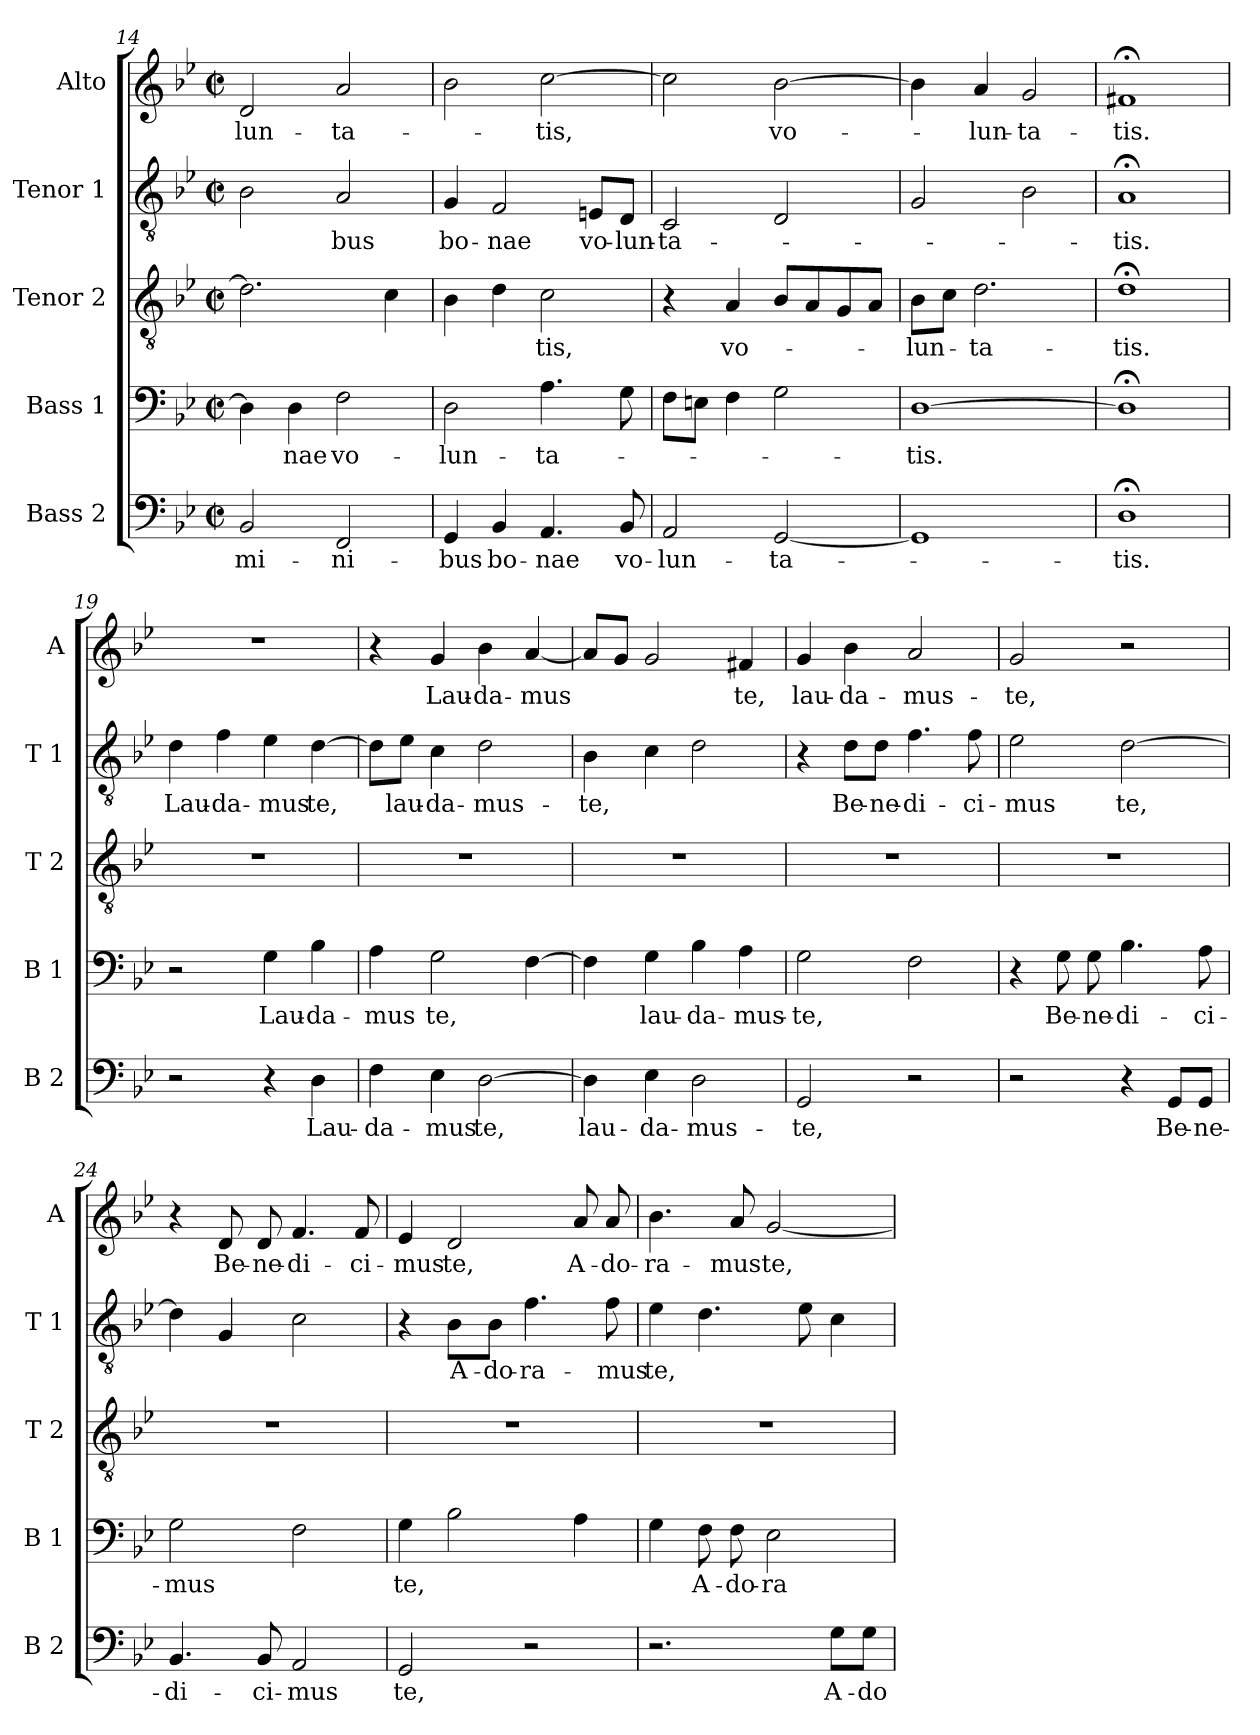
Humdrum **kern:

**kern	**text	**kern	**text	**kern	**text	**kern	**text	**kern	**text
*part5	*part5	*part4	*part4	*part3	*part3	*part2	*part2	*part1	*part1
*staff5	*staff5	*staff4	*staff4	*staff3	*staff3	*staff2	*staff2	*staff1	*staff1
*I"Bass 2	*	*I"Bass 1	*	*I"Tenor 2	*	*I"Tenor 1	*	*I"Alto	*
*I'B 2	*	*I'B 1	*	*I'T 2	*	*I'T 1	*	*I'A	*
!!LO:PB:g=z
*clefF4	*	*clefF4	*	*clefGv2	*	*clefGv2	*	*clefG2	*
*k[b-e-]	*	*k[b-e-]	*	*k[b-e-]	*	*k[b-e-]	*	*k[b-e-]	*
*B-:	*	*B-:	*	*B-:	*	*B-:	*	*B-:	*
*M2/2	*	*M2/2	*	*M2/2	*	*M2/2	*	*M2/2	*
*met(c|)	*	*met(c|)	*	*met(c|)	*	*met(c|)	*	*met(c|)	*
=14	=14	=14	=14	=14	=14	=14	=14	=14	=14
!	!LO:LY:b	!	!	!	!	!	!	!	!LO:LY:b
2BB-/	-mi-	4D\]	.	2.d\]	.	2B-\	.	2d/	-lun-
!	!	!	!LO:LY:b	!	!	!	!	!	!
.	.	4D\	-nae	.	.	.	.	.	.
!	!LO:LY:b	!	!LO:LY:b	!	!	!	!LO:LY:b	!	!LO:LY:b
2FF/	-ni-	2F\	vo-	.	.	2A/	-bus	2a/	-ta-
.	.	.	.	4c\	.	.	.	.	.
=15	=15	=15	=15	=15	=15	=15	=15	=15	=15
!	!LO:LY:b	!	!LO:LY:b	!	!	!	!LO:LY:b	!	!
4GG/	-bus	2D\	-lun-	4B-\	.	4G/	bo-	2b-\	.
!	!LO:LY:b	!	!	!	!	!	!LO:LY:b	!	!
4BB-/	bo-	.	.	4d\	.	2F/	-nae	.	.
!	!LO:LY:b	!	!LO:LY:b	!	!LO:LY:b	!	!	!	!LO:LY:b
4.AA/	-nae	4.A\	-ta-	2c\	-tis,	.	.	[2cc\	-tis,
!	!	!	!	!	!	!	!LO:LY:b	!	!
.	.	.	.	.	.	8En/L	vo-	.	.
!	!LO:LY:b	!	!	!	!	!	!LO:LY:b	!	!
8BB-/	vo-	8G\	.	.	.	8D/J	-lun-	.	.
=16	=16	=16	=16	=16	=16	=16	=16	=16	=16
!	!LO:LY:b	!	!	!	!	!	!LO:LY:b	!	!
2AA/	-lun-	8F\L	.	4r	.	2C/	-ta-	2cc\]	.
.	.	8En\J	.	.	.	.	.	.	.
!	!	!	!	!	!LO:LY:b	!	!	!	!
.	.	4F\	.	4A/	vo-	.	.	.	.
!	!LO:LY:b	!	!	!	!	!	!	!	!LO:LY:b
[2GG/	-ta-	2G\	.	8B-/L	.	2D/	.	[2b-\	vo-
.	.	.	.	8A/	.	.	.	.	.
.	.	.	.	8G/	.	.	.	.	.
.	.	.	.	8A/J	.	.	.	.	.
=17	=17	=17	=17	=17	=17	=17	=17	=17	=17
!	!	!	!LO:LY:b	!	!LO:LY:b	!	!	!	!
1GG]	.	[1D	-tis.	8B-\L	-lun-	2G/	.	4b-\]	.
.	.	.	.	8c\J	.	.	.	.	.
!	!	!	!	!	!LO:LY:b	!	!	!	!LO:LY:b
.	.	.	.	2.d\	-ta-	.	.	4a/	-lun-
!	!	!	!	!	!	!	!	!	!LO:LY:b
.	.	.	.	.	.	2B-\	.	2g/	-ta-
=18	=18	=18	=18	=18	=18	=18	=18	=18	=18
!	!LO:LY:b	!	!	!	!LO:LY:b	!	!LO:LY:b	!	!LO:LY:b
1D;<	-tis.	1D;<]	.	1d;<	-tis.	1A;<	-tis.	1f#X;<	-tis.
=19	=19	=19	=19	=19	=19	=19	=19	=19	=19
!	!	!	!	!	!	!	!LO:LY:b	!	!
2r	.	2r	.	1r	.	4d\	Lau-	1r	.
!	!	!	!	!	!	!	!LO:LY:b	!	!
.	.	.	.	.	.	4f\	-da-	.	.
!	!	!	!LO:LY:b	!	!	!	!LO:LY:b	!	!
4r	.	4G\	Lau-	.	.	4e-\	-mus	.	.
!	!LO:LY:b	!	!LO:LY:b	!	!	!	!LO:LY:b	!	!
4D\	Lau-	4B-\	-da-	.	.	[4d\	te,	.	.
!!LO:LB:g=z
=20	=20	=20	=20	=20	=20	=20	=20	=20	=20
!	!LO:LY:b	!	!LO:LY:b	!	!	!	!	!	!
4F\	-da-	4A\	-mus	1r	.	8d\L]	.	4r	.
!	!	!	!	!	!	!	!LO:LY:b	!	!
.	.	.	.	.	.	8e-\J	lau-	.	.
!	!LO:LY:b	!	!LO:LY:b	!	!	!	!LO:LY:b	!	!LO:LY:b
4E-\	-mus	2G\	te,	.	.	4c\	-da-	4g/	Lau-
!	!LO:LY:b	!	!	!	!	!	!LO:LY:b	!	!LO:LY:b
[2D\	te,	.	.	.	.	2d\	-mus-	4b-\	-da-
!	!	!	!	!	!	!	!	!	!LO:LY:b
.	.	[4F\	.	.	.	.	.	[4a/	-mus
=21	=21	=21	=21	=21	=21	=21	=21	=21	=21
!	!LO:LY:b	!	!	!	!	!	!LO:LY:b	!	!
4D\]	lau-	4F\]	.	1r	.	4B-\	-te,	8a/L]	.
.	.	.	.	.	.	.	.	8g/J	.
!	!LO:LY:b	!	!LO:LY:b	!	!	!	!	!	!
4E-\	-da-	4G\	lau-	.	.	4c\	.	2g/	.
!	!LO:LY:b	!	!LO:LY:b	!	!	!	!	!	!
2D\	-mus-	4B-\	-da-	.	.	2d\	.	.	.
!	!	!	!LO:LY:b	!	!	!	!	!	!LO:LY:b
.	.	4A\	-mus-	.	.	.	.	4f#X/	te,
=22	=22	=22	=22	=22	=22	=22	=22	=22	=22
!	!LO:LY:b	!	!LO:LY:b	!	!	!	!	!	!LO:LY:b
2GG/	-te,	2G\	-te,	1r	.	4r	.	4g/	lau-
!	!	!	!	!	!	!	!LO:LY:b	!	!LO:LY:b
.	.	.	.	.	.	8d\L	Be-	4b-\	-da-
!	!	!	!	!	!	!	!LO:LY:b	!	!
.	.	.	.	.	.	8d\J	-ne-	.	.
!	!	!	!	!	!	!	!LO:LY:b	!	!LO:LY:b
2r	.	2F\	.	.	.	4.f\	-di-	2a/	-mus-
!	!	!	!	!	!	!	!LO:LY:b	!	!
.	.	.	.	.	.	8f\	-ci-	.	.
=23	=23	=23	=23	=23	=23	=23	=23	=23	=23
!	!	!	!	!	!	!	!LO:LY:b	!	!LO:LY:b
2r	.	4r	.	1r	.	2e-\	-mus	2g/	-te,
!	!	!	!LO:LY:b	!	!	!	!	!	!
.	.	8G\	Be-	.	.	.	.	.	.
!	!	!	!LO:LY:b	!	!	!	!	!	!
.	.	8G\	-ne-	.	.	.	.	.	.
!	!	!	!LO:LY:b	!	!	!	!LO:LY:b	!	!
4r	.	4.B-\	-di-	.	.	[2d\	te,	2r	.
!	!LO:LY:b	!	!	!	!	!	!	!	!
8GG/L	Be-	.	.	.	.	.	.	.	.
!	!LO:LY:b	!	!LO:LY:b	!	!	!	!	!	!
8GG/J	-ne-	8A\	-ci-	.	.	.	.	.	.
=24	=24	=24	=24	=24	=24	=24	=24	=24	=24
!	!LO:LY:b	!	!LO:LY:b	!	!	!	!	!	!
4.BB-/	-di-	2G\	-mus	1r	.	4d\]	.	4r	.
!	!	!	!	!	!	!	!	!	!LO:LY:b
.	.	.	.	.	.	4G/	.	8d/	Be-
!	!LO:LY:b	!	!	!	!	!	!	!	!LO:LY:b
8BB-/	-ci-	.	.	.	.	.	.	8d/	-ne-
!	!LO:LY:b	!	!	!	!	!	!	!	!LO:LY:b
2AA/	-mus	2F\	.	.	.	2c\	.	4.f/	-di-
!	!	!	!	!	!	!	!	!	!LO:LY:b
.	.	.	.	.	.	.	.	8f/	-ci-
!!LO:LB:g=z
=25	=25	=25	=25	=25	=25	=25	=25	=25	=25
!	!LO:LY:b	!	!LO:LY:b	!	!	!	!	!	!LO:LY:b
2GG/	te,	4G\	te,	1r	.	4r	.	4e-/	-mus
!	!	!	!	!	!	!	!LO:LY:b	!	!LO:LY:b
.	.	2B-\	.	.	.	8B-\L	A-	2d/	te,
!	!	!	!	!	!	!	!LO:LY:b	!	!
.	.	.	.	.	.	8B-\J	-do-	.	.
!	!	!	!	!	!	!	!LO:LY:b	!	!
2r	.	.	.	.	.	4.f\	-ra-	.	.
!	!	!	!	!	!	!	!	!	!LO:LY:b
.	.	4A\	.	.	.	.	.	8a/	A-
!	!	!	!	!	!	!	!LO:LY:b	!	!LO:LY:b
.	.	.	.	.	.	8f\	-mus	8a/	-do-
=26	=26	=26	=26	=26	=26	=26	=26	=26	=26
!	!	!	!	!	!	!	!LO:LY:b	!	!LO:LY:b
2.r	.	4G\	.	1r	.	4e-\	te,	4.b-\	-ra-
!	!	!	!LO:LY:b	!	!	!	!	!	!
.	.	8F\	A-	.	.	4.d\	.	.	.
!	!	!	!LO:LY:b	!	!	!	!	!	!LO:LY:b
.	.	8F\	-do-	.	.	.	.	8a/	-mus
!	!	!	!LO:LY:b	!	!	!	!	!	!LO:LY:b
.	.	2E-\	-ra-	.	.	.	.	[2g/	te,
.	.	.	.	.	.	8e-\	.	.	.
!	!LO:LY:b	!	!	!	!	!	!	!	!
8G\L	A-	.	.	.	.	4c\	.	.	.
!	!LO:LY:b	!	!	!	!	!	!	!	!
8G\J	-do-	.	.	.	.	.	.	.	.
=	=	=	=	=	=	=	=	=	=
*-	*-	*-	*-	*-	*-	*-	*-	*-	*-
